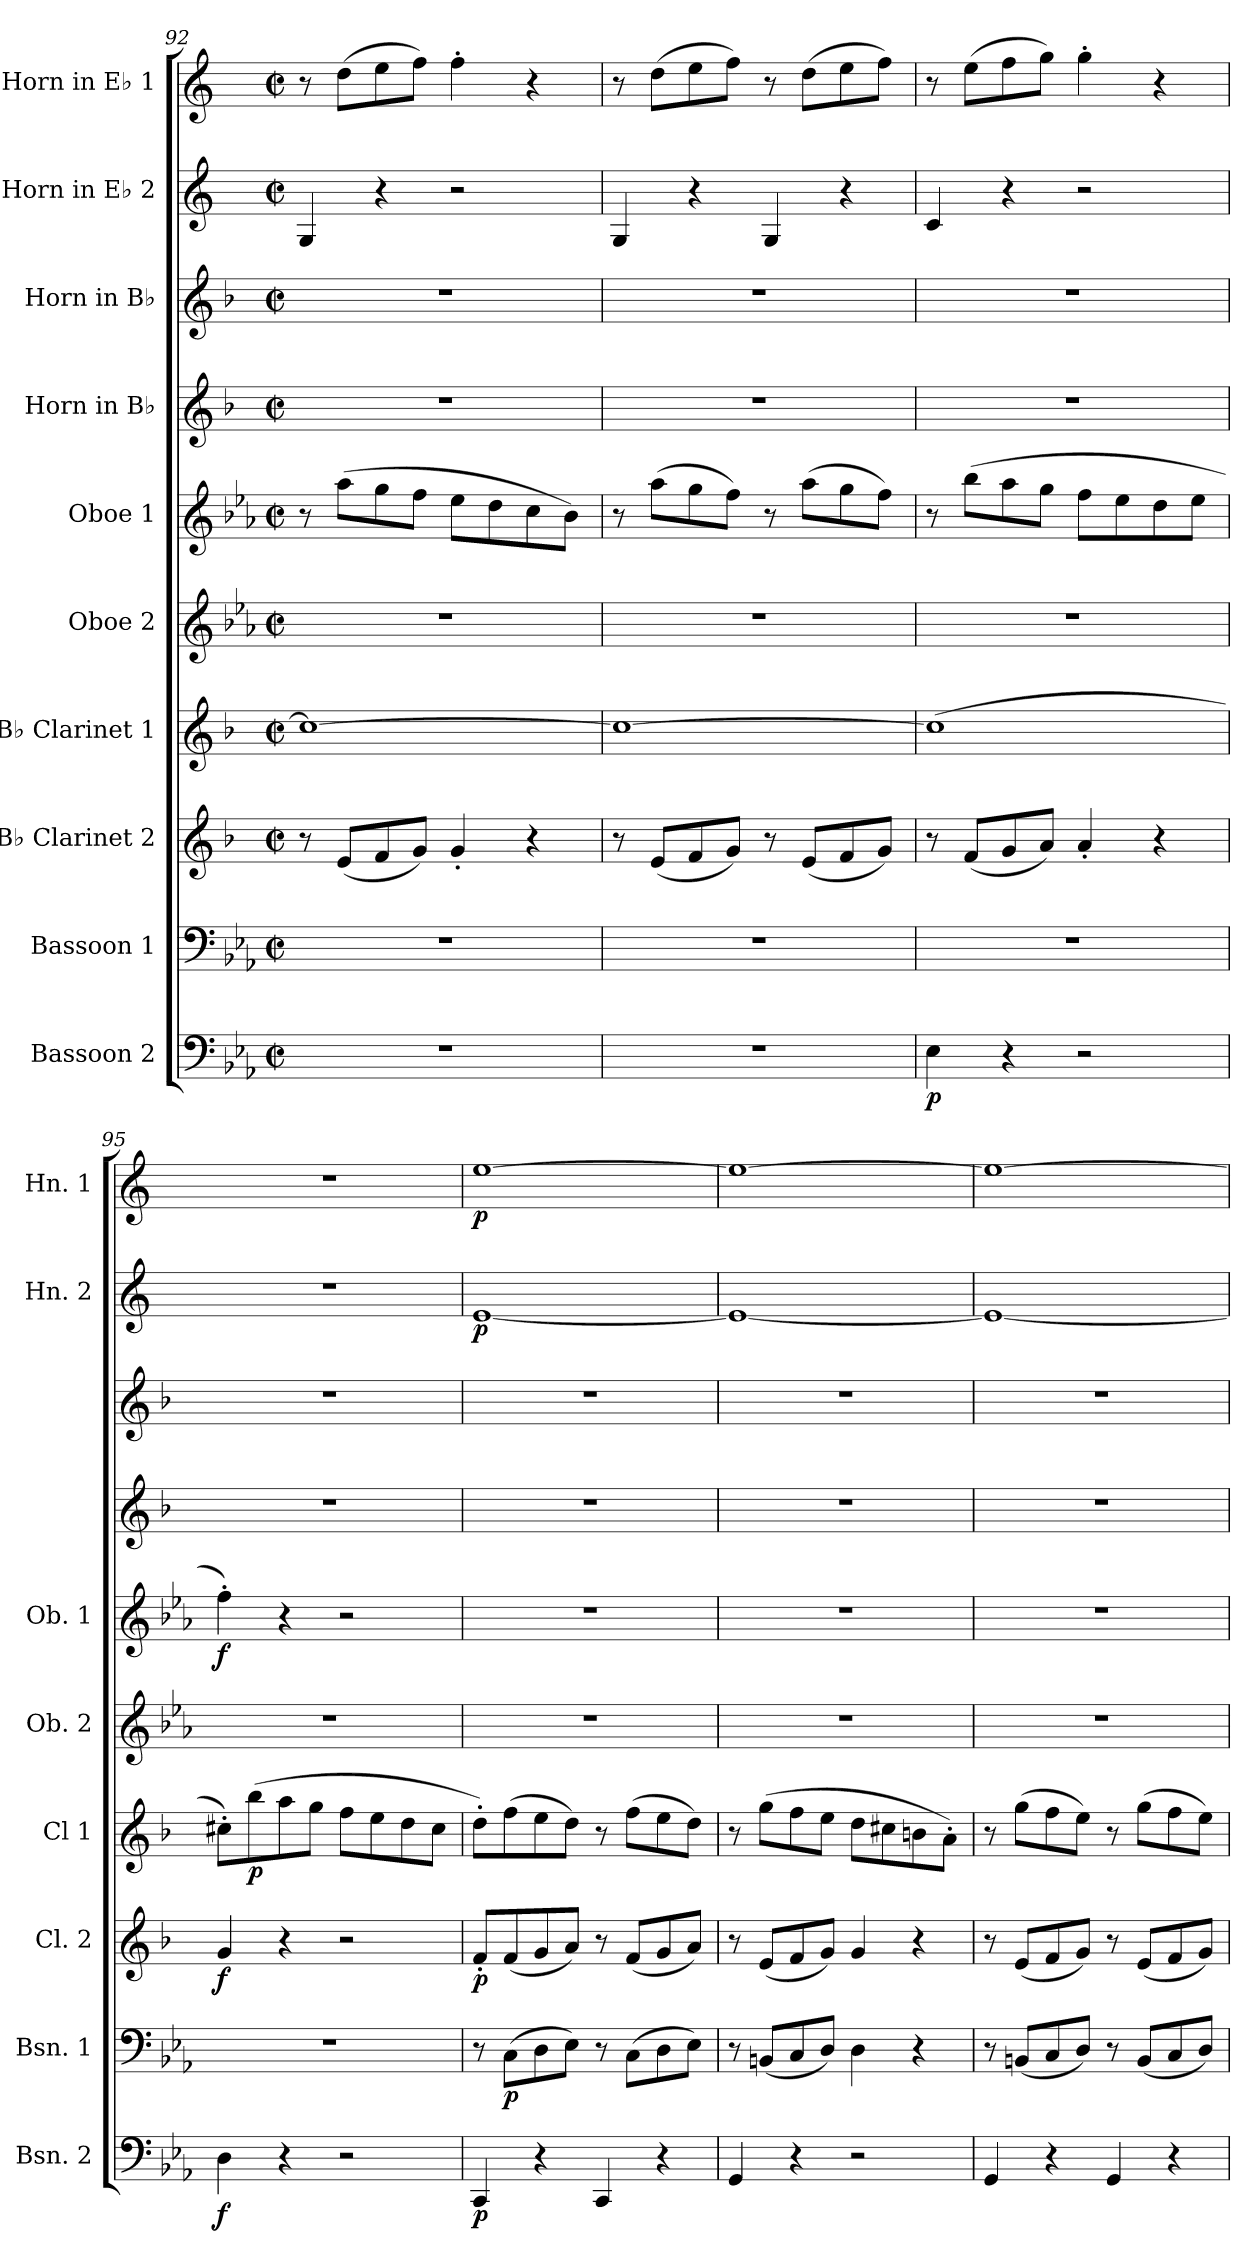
**kern	**dynam	**kern	**dynam	**kern	**dynam	**kern	**dynam	**kern	**kern	**dynam	**kern	**kern	**kern	**dynam	**kern	**dynam
*part10	*part10	*part9	*part9	*part8	*part8	*part7	*part7	*part6	*part5	*part5	*part4	*part3	*part2	*part2	*part1	*part1
*staff10	*staff10	*staff9	*staff9	*staff8	*staff8	*staff7	*staff7	*staff6	*staff5	*staff5	*staff4	*staff3	*staff2	*staff2	*staff1	*staff1
*I"Bassoon 2	*	*I"Bassoon 1	*	*I"B♭ Clarinet 2	*	*I"B♭ Clarinet 1	*	*I"Oboe 2	*I"Oboe 1	*	*I"Horn in B♭	*I"Horn in B♭	*I"Horn in E♭ 2	*	*I"Horn in E♭ 1	*
*I'Bsn. 2	*	*I'Bsn. 1	*	*I'Cl. 2	*	*I'Cl 1	*	*I'Ob. 2	*I'Ob. 1	*	*	*	*I'Hn. 2	*	*I'Hn. 1	*
*clefF4	*	*clefF4	*	*clefG2	*	*clefG2	*	*clefG2	*clefG2	*	*clefG2	*clefG2	*clefG2	*	*clefG2	*
*	*	*	*	*ITrd1c2	*	*ITrd1c2	*	*	*	*	*ITrd1c2	*ITrd1c2	*ITrd5c9	*	*ITrd5c9	*
*k[b-e-a-]	*	*k[b-e-a-]	*	*k[b-e-a-]	*	*k[b-e-a-]	*	*k[b-e-a-]	*k[b-e-a-]	*	*k[b-e-a-]	*k[b-e-a-]	*k[b-e-a-]	*	*k[b-e-a-]	*
*M2/2	*	*M2/2	*	*M2/2	*	*M2/2	*	*M2/2	*M2/2	*	*M2/2	*M2/2	*M2/2	*	*M2/2	*
*met(c|)	*	*met(c|)	*	*met(c|)	*	*met(c|)	*	*met(c|)	*met(c|)	*	*met(c|)	*met(c|)	*met(c|)	*	*met(c|)	*
=92	=92	=92	=92	=92	=92	=92	=92	=92	=92	=92	=92	=92	=92	=92	=92	=92
1r	.	1r	.	8r	.	1b-_	.	1r	8r	.	1r	1r	4BB-/	.	8r	.
.	.	.	.	(<8d/L	.	.	.	.	(>8aa-\L	.	.	.	.	.	(>8f\L	.
.	.	.	.	8e-/	.	.	.	.	8gg\	.	.	.	4r	.	8g\	.
.	.	.	.	8f/J)	.	.	.	.	8ff\J	.	.	.	.	.	8a-\J)	.
.	.	.	.	4f'/	.	.	.	.	8ee-\L	.	.	.	2r	.	4a-'\	.
.	.	.	.	.	.	.	.	.	8dd\	.	.	.	.	.	.	.
.	.	.	.	4r	.	.	.	.	8cc\	.	.	.	.	.	4r	.
.	.	.	.	.	.	.	.	.	8b-\J)	.	.	.	.	.	.	.
=93	=93	=93	=93	=93	=93	=93	=93	=93	=93	=93	=93	=93	=93	=93	=93	=93
1r	.	1r	.	8r	.	1b-_	.	1r	8r	.	1r	1r	4BB-/	.	8r	.
.	.	.	.	(<8d/L	.	.	.	.	(>8aa-\L	.	.	.	.	.	(>8f\L	.
.	.	.	.	8e-/	.	.	.	.	8gg\	.	.	.	4r	.	8g\	.
.	.	.	.	8f/J)	.	.	.	.	8ff\J)	.	.	.	.	.	8a-\J)	.
.	.	.	.	8r	.	.	.	.	8r	.	.	.	4BB-/	.	8r	.
.	.	.	.	(<8d/L	.	.	.	.	(>8aa-\L	.	.	.	.	.	(>8f\L	.
.	.	.	.	8e-/	.	.	.	.	8gg\	.	.	.	4r	.	8g\	.
.	.	.	.	8f/J)	.	.	.	.	8ff\J)	.	.	.	.	.	8a-\J)	.
!!LO:PB:g=z
=94	=94	=94	=94	=94	=94	=94	=94	=94	=94	=94	=94	=94	=94	=94	=94	=94
!	!LO:DY:b	!	!	!	!	!	!	!	!	!	!	!	!	!	!	!
4E-\	p	1r	.	8r	.	(>1b-]	.	1r	8r	.	1r	1r	4E-/	.	8r	.
.	.	.	.	(<8e-/L	.	.	.	.	(>8bb-\L	.	.	.	.	.	(>8g\L	.
4r	.	.	.	8f/	.	.	.	.	8aa-\	.	.	.	4r	.	8a-\	.
.	.	.	.	8g/J)	.	.	.	.	8gg\J	.	.	.	.	.	8b-\J)	.
2r	.	.	.	4g'/	.	.	.	.	8ff\L	.	.	.	2r	.	4b-'\	.
.	.	.	.	.	.	.	.	.	8ee-\	.	.	.	.	.	.	.
.	.	.	.	4r	.	.	.	.	8dd\	.	.	.	.	.	4r	.
.	.	.	.	.	.	.	.	.	8ee-\J	.	.	.	.	.	.	.
=95	=95	=95	=95	=95	=95	=95	=95	=95	=95	=95	=95	=95	=95	=95	=95	=95
!	!LO:DY:b	!	!	!	!LO:DY:b	!	!	!	!	!LO:DY:b	!	!	!	!	!	!
4D\	f	1r	.	4f/	f	8bn'\L)	.	1r	4ff'\)	f	1r	1r	1r	.	1r	.
!	!	!	!	!	!	!	!LO:DY:b	!	!	!	!	!	!	!	!	!
.	.	.	.	.	.	(>8aa-\	p	.	.	.	.	.	.	.	.	.
4r	.	.	.	4r	.	8gg\	.	.	4r	.	.	.	.	.	.	.
.	.	.	.	.	.	8ff\J	.	.	.	.	.	.	.	.	.	.
2r	.	.	.	2r	.	8ee-\L	.	.	2r	.	.	.	.	.	.	.
.	.	.	.	.	.	8dd\	.	.	.	.	.	.	.	.	.	.
.	.	.	.	.	.	8cc\	.	.	.	.	.	.	.	.	.	.
.	.	.	.	.	.	8b\J	.	.	.	.	.	.	.	.	.	.
=96	=96	=96	=96	=96	=96	=96	=96	=96	=96	=96	=96	=96	=96	=96	=96	=96
!	!LO:DY:b	!	!	!	!LO:DY:b	!	!	!	!	!	!	!	!	!LO:DY:b	!	!LO:DY:b
4CC/	p	8r	.	8e-'/L	p	8cc'\L)	.	1r	1r	.	1r	1r	[1G	p	[1g	p
!	!	!	!LO:DY:b	!	!	!	!	!	!	!	!	!	!	!	!	!
.	.	(>8C\L	p	(<8e-/	.	(>8ee-\	.	.	.	.	.	.	.	.	.	.
4r	.	8D\	.	8f/	.	8dd\	.	.	.	.	.	.	.	.	.	.
.	.	8E-\J)	.	8g/J)	.	8cc\J)	.	.	.	.	.	.	.	.	.	.
4CC/	.	8r	.	8r	.	8r	.	.	.	.	.	.	.	.	.	.
.	.	(>8C\L	.	(<8e-/L	.	(>8ee-\L	.	.	.	.	.	.	.	.	.	.
4r	.	8D\	.	8f/	.	8dd\	.	.	.	.	.	.	.	.	.	.
.	.	8E-\J)	.	8g/J)	.	8cc\J)	.	.	.	.	.	.	.	.	.	.
=97	=97	=97	=97	=97	=97	=97	=97	=97	=97	=97	=97	=97	=97	=97	=97	=97
4GG/	.	8r	.	8r	.	8r	.	1r	1r	.	1r	1r	1G_	.	1g_	.
.	.	(<8BBn/L	.	(<8d/L	.	(>8ff\L	.	.	.	.	.	.	.	.	.	.
4r	.	8C/	.	8e-/	.	8ee-\	.	.	.	.	.	.	.	.	.	.
.	.	8D/J)	.	8f/J)	.	8dd\J	.	.	.	.	.	.	.	.	.	.
2r	.	4D\	.	4f/	.	8cc\L	.	.	.	.	.	.	.	.	.	.
.	.	.	.	.	.	8bn\	.	.	.	.	.	.	.	.	.	.
.	.	4r	.	4r	.	8an\	.	.	.	.	.	.	.	.	.	.
.	.	.	.	.	.	8g'\J)	.	.	.	.	.	.	.	.	.	.
!!LO:PB:g=z
=98	=98	=98	=98	=98	=98	=98	=98	=98	=98	=98	=98	=98	=98	=98	=98	=98
4GG/	.	8r	.	8r	.	8r	.	1r	1r	.	1r	1r	1G_	.	1g_	.
.	.	(<8BBn/L	.	(<8d/L	.	(>8ff\L	.	.	.	.	.	.	.	.	.	.
4r	.	8C/	.	8e-/	.	8ee-\	.	.	.	.	.	.	.	.	.	.
.	.	8D/J)	.	8f/J)	.	8dd\J)	.	.	.	.	.	.	.	.	.	.
4GG/	.	8r	.	8r	.	8r	.	.	.	.	.	.	.	.	.	.
.	.	(<8BB/L	.	(<8d/L	.	(>8ff\L	.	.	.	.	.	.	.	.	.	.
4r	.	8C/	.	8e-/	.	8ee-\	.	.	.	.	.	.	.	.	.	.
.	.	8D/J)	.	8f/J)	.	8dd\J)	.	.	.	.	.	.	.	.	.	.
=	=	=	=	=	=	=	=	=	=	=	=	=	=	=	=	=
*-	*-	*-	*-	*-	*-	*-	*-	*-	*-	*-	*-	*-	*-	*-	*-	*-
